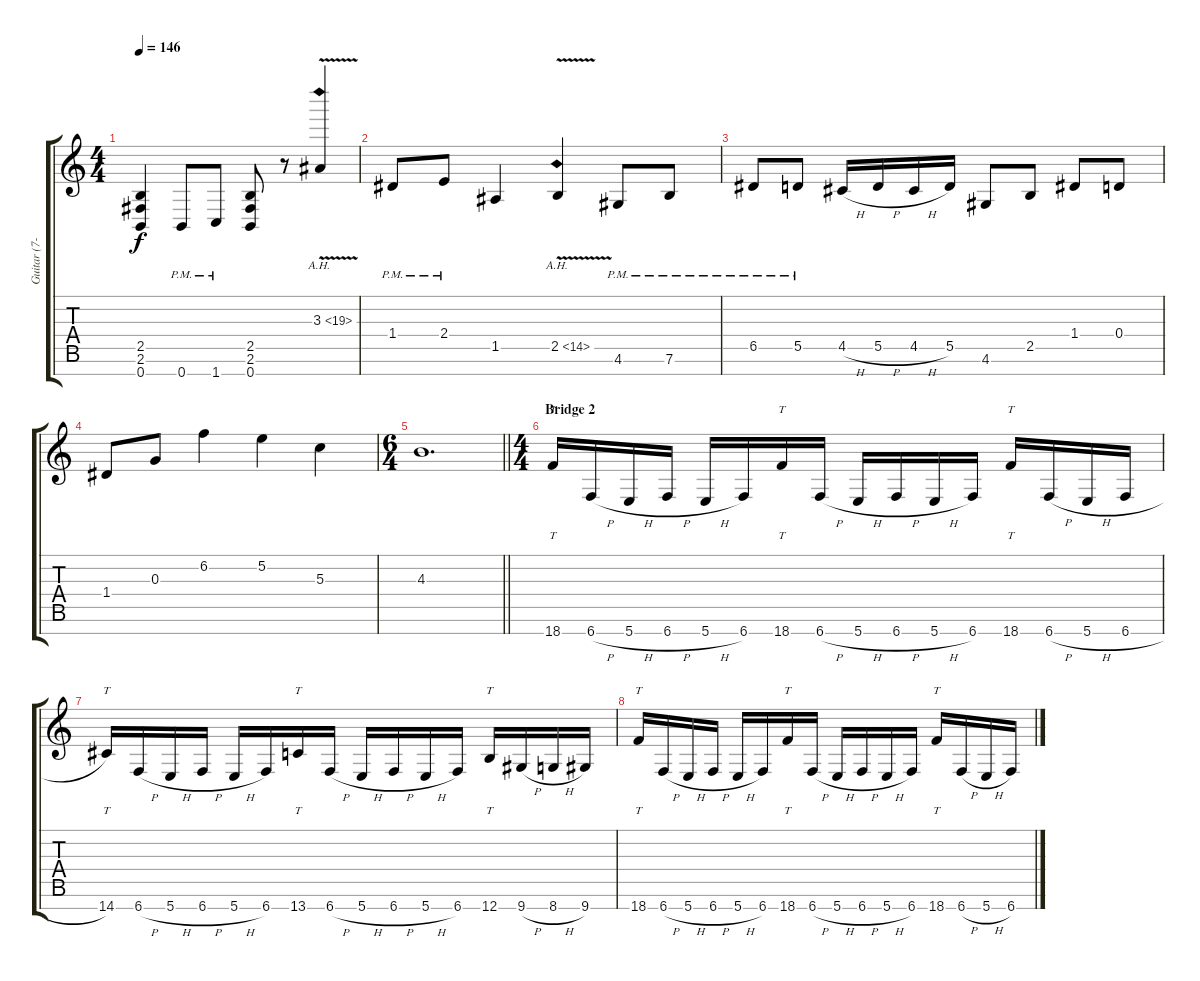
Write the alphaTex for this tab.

\track ("Guitar (7-string)" "Guitar (7-") {instrument distortionguitar}
\staff {score tabs}
\tuning (E4 B3 G3 D3 A2 E2 B1) {hide}
\ts (4 4)
\tempo 146
\clef g2
\ks c
(2.5 2.6 0.7).4{dy f} 0.7{pm}.8 1.7{pm}.8 (2.5 2.6 0.7).8 r.8 3.3{ah 16 v}.4 |
1.4{pm}.8 2.4{pm}.8 1.5.4 2.5{ah 12 v}.4 4.6{pm}.8 7.6{pm}.8 |
6.5{pm}.8 5.5{pm}.8 4.5{h}.16 5.5{h}.16 4.5{h}.16 5.5.16 4.6.8 2.5.8 1.4.8 0.4.8 |
1.4.8 0.3.8 6.2.4 5.2.4 5.3.4 |
\ts (6 4)
\barLineRight lightlight
4.3.1{d} |
\ts (4 4)
\section ("" "Bridge 2")
18.7.16{tt} 6.7{h}.16 5.7{h}.16 6.7{h}.16 5.7{h}.16 6.7.16 18.7.16{tt} 6.7{h}.16 5.7{h}.16 6.7{h}.16 5.7{h}.16 6.7.16 18.7.16{tt} 6.7{h}.16 5.7{h}.16 6.7{h}.16 |
14.7.16{tt} 6.7{h}.16 5.7{h}.16 6.7{h}.16 5.7{h}.16 6.7.16 13.7.16{tt} 6.7{h}.16 5.7{h}.16 6.7{h}.16 5.7{h}.16 6.7.16 12.7.16{tt} 9.7{h}.16 8.7{h}.16 9.7.16 |
18.7.16{tt} 6.7{h}.16 5.7{h}.16 6.7{h}.16 5.7{h}.16 6.7.16 18.7.16{tt} 6.7{h}.16 5.7{h}.16 6.7{h}.16 5.7{h}.16 6.7.16 18.7.16{tt} 6.7{h}.16 5.7{h}.16 6.7{h}.16
